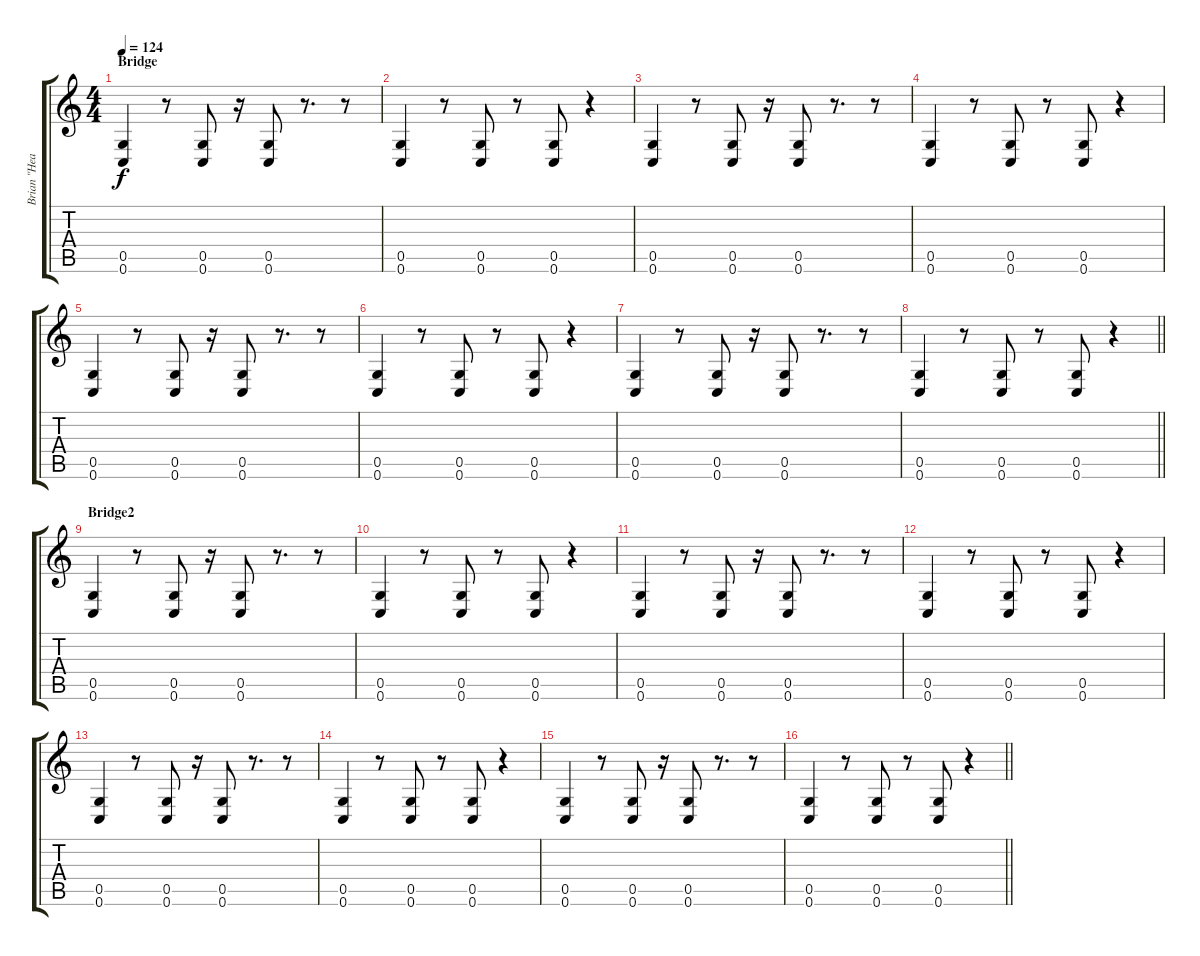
\track ("Brian \"Head\" Welch" "Brian \"Hea") {instrument distortionguitar}
\staff {score tabs}
\tuning (D4 A3 F3 C3 G2 C2) {hide}
\ts (4 4)
\section ("" "Bridge")
\tempo 124
\clef g2
\ks c
(0.5 0.6).4{dy f} r.8 (0.5 0.6).8 r.16 (0.5 0.6).8 r.8{d} r.8 |
(0.5 0.6).4 r.8 (0.5 0.6).8 r.8 (0.5 0.6).8 r.4 |
(0.5 0.6).4 r.8 (0.5 0.6).8 r.16 (0.5 0.6).8 r.8{d} r.8 |
(0.5 0.6).4 r.8 (0.5 0.6).8 r.8 (0.5 0.6).8 r.4 |
(0.5 0.6).4 r.8 (0.5 0.6).8 r.16 (0.5 0.6).8 r.8{d} r.8 |
(0.5 0.6).4 r.8 (0.5 0.6).8 r.8 (0.5 0.6).8 r.4 |
(0.5 0.6).4 r.8 (0.5 0.6).8 r.16 (0.5 0.6).8 r.8{d} r.8 |
\barLineRight lightlight
(0.5 0.6).4 r.8 (0.5 0.6).8 r.8 (0.5 0.6).8 r.4 |
\section ("" "Bridge2")
(0.5 0.6).4 r.8 (0.5 0.6).8 r.16 (0.5 0.6).8 r.8{d} r.8 |
(0.5 0.6).4 r.8 (0.5 0.6).8 r.8 (0.5 0.6).8 r.4 |
(0.5 0.6).4 r.8 (0.5 0.6).8 r.16 (0.5 0.6).8 r.8{d} r.8 |
(0.5 0.6).4 r.8 (0.5 0.6).8 r.8 (0.5 0.6).8 r.4 |
(0.5 0.6).4 r.8 (0.5 0.6).8 r.16 (0.5 0.6).8 r.8{d} r.8 |
(0.5 0.6).4 r.8 (0.5 0.6).8 r.8 (0.5 0.6).8 r.4 |
(0.5 0.6).4 r.8 (0.5 0.6).8 r.16 (0.5 0.6).8 r.8{d} r.8 |
\barLineRight lightlight
(0.5 0.6).4 r.8 (0.5 0.6).8 r.8 (0.5 0.6).8 r.4
